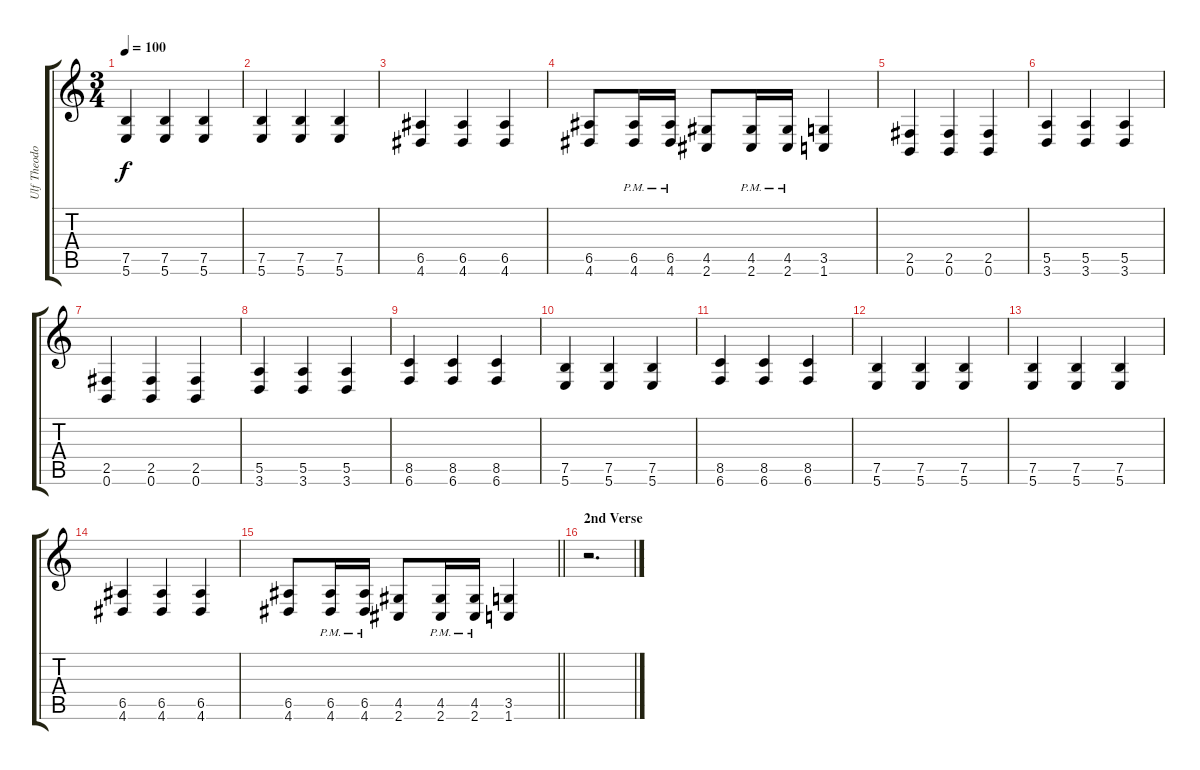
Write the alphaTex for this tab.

\track ("Ulf Theodor Schwadorf (Rythm Guitar)" "Ulf Theodo") {instrument distortionguitar}
\staff {score tabs}
\tuning (B3 Gb3 D3 A2 E2 B1) {hide}
\ts (3 4)
\tempo 100
\clef g2
\ks c
(7.5 5.6).4{dy f} (7.5 5.6).4 (7.5 5.6).4 |
(7.5 5.6).4 (7.5 5.6).4 (7.5 5.6).4 |
(6.5 4.6).4 (6.5 4.6).4 (6.5 4.6).4 |
(6.5 4.6).8 (6.5{pm} 4.6{pm}).16 (6.5{pm} 4.6{pm}).16 (4.5 2.6).8 (4.5{pm} 2.6{pm}).16 (4.5{pm} 2.6{pm}).16 (3.5 1.6).4 |
(2.5 0.6).4 (2.5 0.6).4 (2.5 0.6).4 |
(5.5 3.6).4 (5.5 3.6).4 (5.5 3.6).4 |
(2.5 0.6).4 (2.5 0.6).4 (2.5 0.6).4 |
(5.5 3.6).4 (5.5 3.6).4 (5.5 3.6).4 |
(8.5 6.6).4 (8.5 6.6).4 (8.5 6.6).4 |
(7.5 5.6).4 (7.5 5.6).4 (7.5 5.6).4 |
(8.5 6.6).4 (8.5 6.6).4 (8.5 6.6).4 |
(7.5 5.6).4 (7.5 5.6).4 (7.5 5.6).4 |
(7.5 5.6).4 (7.5 5.6).4 (7.5 5.6).4 |
(6.5 4.6).4 (6.5 4.6).4 (6.5 4.6).4 |
\barLineRight lightlight
(6.5 4.6).8 (6.5{pm} 4.6{pm}).16 (6.5{pm} 4.6{pm}).16 (4.5 2.6).8 (4.5{pm} 2.6{pm}).16 (4.5{pm} 2.6{pm}).16 (3.5 1.6).4 |
\section ("" "2nd Verse")
r.2{d}
